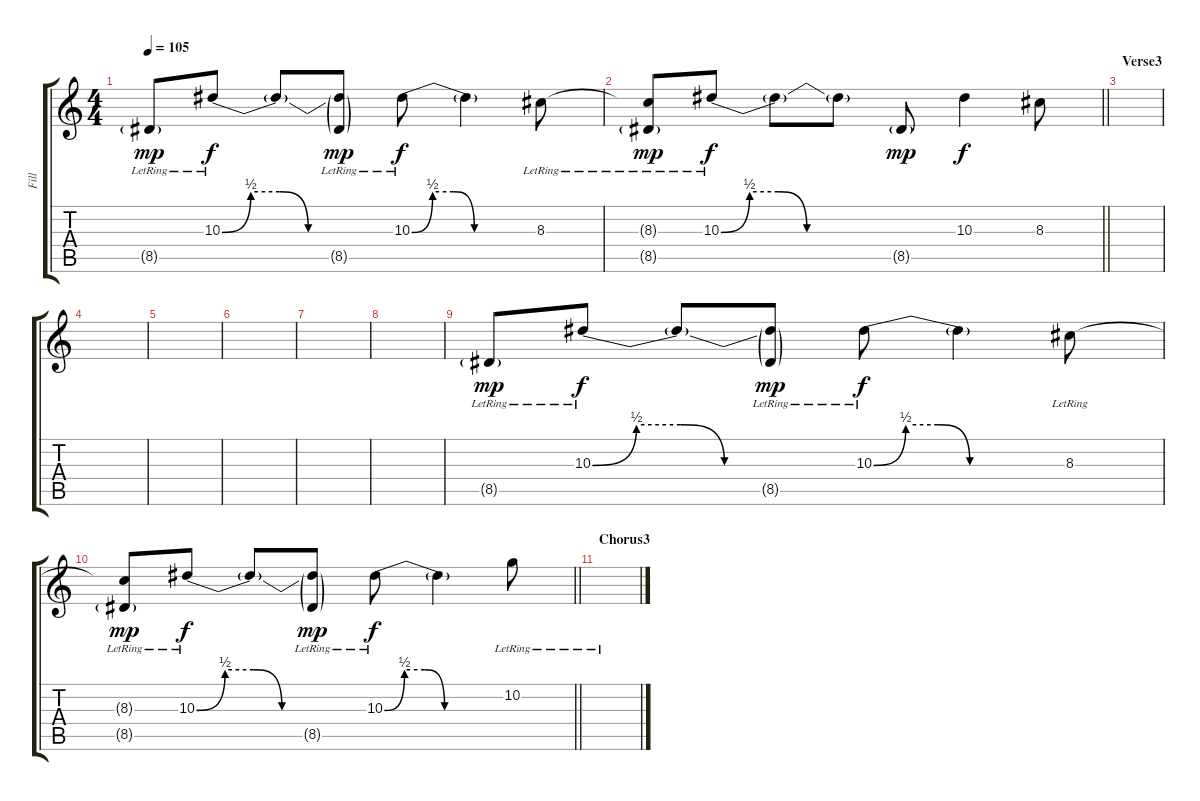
\track ("Fill" "Fill") {instrument acousticguitarsteel}
\staff {score tabs}
\tuning (D4 A3 F3 C3 G2 C2) {hide}
\ts (4 4)
\tempo 105
\clef g2
\ks c
8.5{g lr}.8{dy mp} 10.3{be (custom 0 0 10 2 20 2 30 0 60 0) lr}.8{dy f} 10.3{t}.8 (10.3{t} 8.5{g lr}).8{dy mp} 10.3{be (custom 0 0 10 2 20 2 30 0 60 0) lr}.8{dy f} 10.3{t}.4 8.3{lr}.8 |
\barLineRight lightlight
(8.3{t} 8.5{g lr}).8{dy mp} 10.3{be (custom 0 0 10 2 20 2 30 0 60 0) lr}.8{dy f} 10.3{t}.8 10.3{t}.8 8.5{g}.8{dy mp} 10.3.4{dy f} 8.3.8 |
\section ("" "Verse3")
|
|
|
|
|
|
8.5{g lr}.8{dy mp} 10.3{be (custom 0 0 10 2 20 2 30 0 60 0) lr}.8{dy f} 10.3{t}.8 (10.3{t} 8.5{g lr}).8{dy mp} 10.3{be (custom 0 0 10 2 20 2 30 0 60 0) lr}.8{dy f} 10.3{t}.4 8.3{lr}.8 |
\barLineRight lightlight
(8.3{t} 8.5{g lr}).8{dy mp} 10.3{be (custom 0 0 10 2 20 2 30 0 60 0) lr}.8{dy f} 10.3{t}.8 (10.3{t} 8.5{g lr}).8{dy mp} 10.3{be (custom 0 0 10 2 20 2 30 0 60 0) lr}.8{dy f} 10.3{t}.4 10.2{lr}.8 |
\section ("" "Chorus3")
